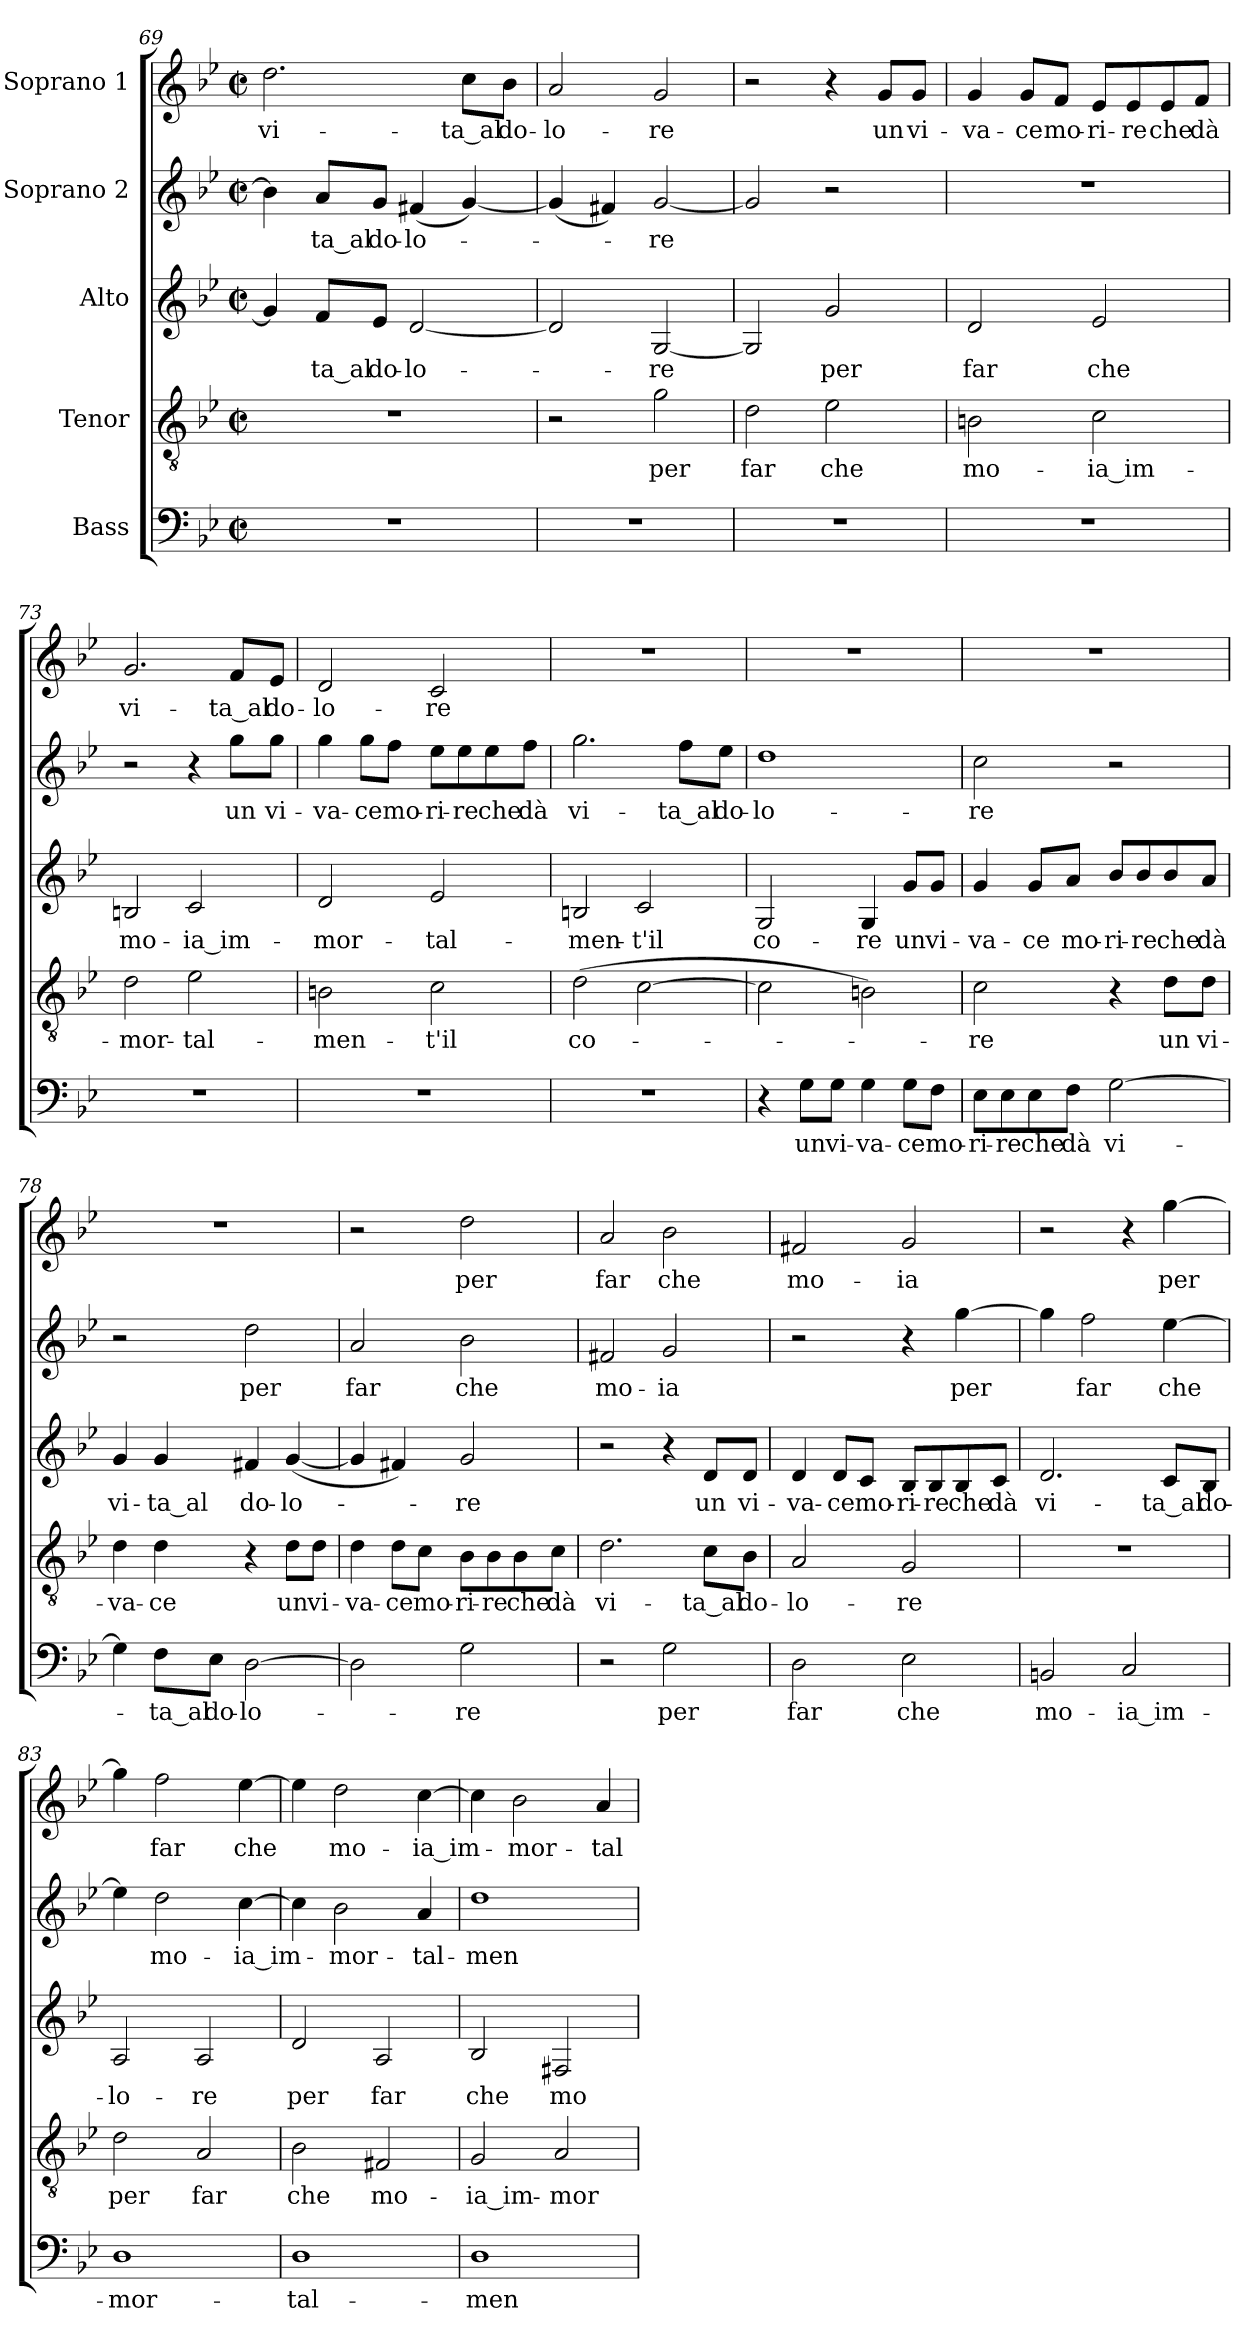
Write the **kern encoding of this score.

**kern	**text	**kern	**text	**kern	**text	**kern	**text	**kern	**text
*part5	*part5	*part4	*part4	*part3	*part3	*part2	*part2	*part1	*part1
*staff5	*staff5	*staff4	*staff4	*staff3	*staff3	*staff2	*staff2	*staff1	*staff1
*I"Bass	*	*I"Tenor	*	*I"Alto	*	*I"Soprano 2	*	*I"Soprano 1	*
*clefF4	*	*clefGv2	*	*clefG2	*	*clefG2	*	*clefG2	*
*k[b-e-]	*	*k[b-e-]	*	*k[b-e-]	*	*k[b-e-]	*	*k[b-e-]	*
*g:	*	*g:	*	*g:	*	*g:	*	*g:	*
*M2/2	*	*M2/2	*	*M2/2	*	*M2/2	*	*M2/2	*
*met(c|)	*	*met(c|)	*	*met(c|)	*	*met(c|)	*	*met(c|)	*
=69	=69	=69	=69	=69	=69	=69	=69	=69	=69
1r	.	1r	.	4g/]	.	4b-\]	.	2.dd\	vi-
.	.	.	.	8f/L	-ta_al	8a/L	-ta_al	.	.
.	.	.	.	8e-/J	do-	8g/J	do-	.	.
.	.	.	.	[2d/	-lo-	(4f#X/	-lo-	.	.
.	.	.	.	.	.	[4g/)	.	8cc\L	-ta_al
.	.	.	.	.	.	.	.	8b-\J	do-
!!LO:PB:g=z
=70	=70	=70	=70	=70	=70	=70	=70	=70	=70
1r	.	2r	.	2d/]	.	(4g/]	.	2a/	-lo-
.	.	.	.	.	.	4f#X/)	.	.	.
.	.	2g\	per	[2G/	-re	[2g/	-re	2g/	-re
=71	=71	=71	=71	=71	=71	=71	=71	=71	=71
1r	.	2d\	far	2G/]	.	2g/]	.	2r	.
.	.	2e-\	che	2g/	per	2r	.	4r	.
.	.	.	.	.	.	.	.	8g/L	un
.	.	.	.	.	.	.	.	8g/J	vi-
=72	=72	=72	=72	=72	=72	=72	=72	=72	=72
1r	.	2Bn\	mo-	2d/	far	1r	.	4g/	-va-
.	.	.	.	.	.	.	.	8g/L	-ce
.	.	.	.	.	.	.	.	8f/J	mo-
.	.	2c\	-ia_im-	2e-/	che	.	.	8e-/L	-ri-
.	.	.	.	.	.	.	.	8e-/	-re
.	.	.	.	.	.	.	.	8e-/	che
.	.	.	.	.	.	.	.	8f/J	dà
=73	=73	=73	=73	=73	=73	=73	=73	=73	=73
1r	.	2d\	-mor-	2Bn/	mo-	2r	.	2.g/	vi-
.	.	2e-\	-tal-	2c/	-ia_im-	4r	.	.	.
.	.	.	.	.	.	8gg\L	un	8f/L	-ta_al
.	.	.	.	.	.	8gg\J	vi-	8e-/J	do-
!!LO:LB:g=z
=74	=74	=74	=74	=74	=74	=74	=74	=74	=74
1r	.	2Bn\	-men-	2d/	-mor-	4gg\	-va-	2d/	-lo-
.	.	.	.	.	.	8gg\L	-ce	.	.
.	.	.	.	.	.	8ff\J	mo-	.	.
.	.	2c\	-t'il	2e-/	-tal-	8ee-\L	-ri-	2c/	-re
.	.	.	.	.	.	8ee-\	-re	.	.
.	.	.	.	.	.	8ee-\	che	.	.
.	.	.	.	.	.	8ff\J	dà	.	.
=75	=75	=75	=75	=75	=75	=75	=75	=75	=75
1r	.	(2d\	co-	2Bn/	-men-	2.gg\	vi-	1r	.
.	.	[2c\	.	2c/	-t'il	.	.	.	.
.	.	.	.	.	.	8ff\L	-ta_al	.	.
.	.	.	.	.	.	8ee-\J	do-	.	.
=76	=76	=76	=76	=76	=76	=76	=76	=76	=76
4r	.	2c\]	.	2G/	co-	1dd	-lo-	1r	.
8G\L	un	.	.	.	.	.	.	.	.
8G\J	vi-	.	.	.	.	.	.	.	.
4G\	-va-	2Bn\)	.	4G/	-re	.	.	.	.
8G\L	-ce	.	.	8g/L	un	.	.	.	.
8F\J	mo-	.	.	8g/J	vi-	.	.	.	.
=77	=77	=77	=77	=77	=77	=77	=77	=77	=77
8E-\L	-ri-	2c\	-re	4g/	-va-	2cc\	-re	1r	.
8E-\	-re	.	.	.	.	.	.	.	.
8E-\	che	.	.	8g/L	-ce	.	.	.	.
8F\J	dà	.	.	8a/J	mo-	.	.	.	.
[2G\	vi-	4r	.	8b-/L	-ri-	2r	.	.	.
.	.	.	.	8b-/	-re	.	.	.	.
.	.	8d\L	un	8b-/	che	.	.	.	.
.	.	8d\J	vi-	8a/J	dà	.	.	.	.
!!LO:LB:g=z
=78	=78	=78	=78	=78	=78	=78	=78	=78	=78
4G\]	.	4d\	-va-	4g/	vi-	2r	.	1r	.
8F\L	-ta_al	4d\	-ce	4g/	-ta_al	.	.	.	.
8E-\J	do-	.	.	.	.	.	.	.	.
[2D\	-lo-	4r	.	4f#X/	do-	2dd\	per	.	.
.	.	8d\L	un	([4g/	-lo-	.	.	.	.
.	.	8d\J	vi-	.	.	.	.	.	.
=79	=79	=79	=79	=79	=79	=79	=79	=79	=79
2D\]	.	4d\	-va-	4g/]	.	2a/	far	2r	.
.	.	8d\L	-ce	4f#X/)	.	.	.	.	.
.	.	8c\J	mo-	.	.	.	.	.	.
2G\	-re	8B-\L	-ri-	2g/	-re	2b-\	che	2dd\	per
.	.	8B-\	-re	.	.	.	.	.	.
.	.	8B-\	che	.	.	.	.	.	.
.	.	8c\J	dà	.	.	.	.	.	.
=80	=80	=80	=80	=80	=80	=80	=80	=80	=80
2r	.	2.d\	vi-	2r	.	2f#X/	mo-	2a/	far
2G\	per	.	.	4r	.	2g/	-ia	2b-\	che
.	.	8c\L	-ta_al	8d/L	un	.	.	.	.
.	.	8B-\J	do-	8d/J	vi-	.	.	.	.
=81	=81	=81	=81	=81	=81	=81	=81	=81	=81
2D\	far	2A/	-lo-	4d/	-va-	2r	.	2f#X/	mo-
.	.	.	.	8d/L	-ce	.	.	.	.
.	.	.	.	8c/J	mo-	.	.	.	.
2E-\	che	2G/	-re	8B-/L	-ri-	4r	.	2g/	-ia
.	.	.	.	8B-/	-re	.	.	.	.
.	.	.	.	8B-/	che	[4gg\	per	.	.
.	.	.	.	8c/J	dà	.	.	.	.
!!LO:PB:g=z
=82	=82	=82	=82	=82	=82	=82	=82	=82	=82
2BBn/	mo-	1r	.	2.d/	vi-	4gg\]	.	2r	.
.	.	.	.	.	.	2ff\	far	.	.
2C/	-ia_im-	.	.	.	.	.	.	4r	.
.	.	.	.	8c/L	-ta_al	[4ee-\	che	[4gg\	per
.	.	.	.	8B-/J	do-	.	.	.	.
=83	=83	=83	=83	=83	=83	=83	=83	=83	=83
1D	-mor-	2d\	per	2A/	-lo-	4ee-\]	.	4gg\]	.
.	.	.	.	.	.	2dd\	mo-	2ff\	far
.	.	2A/	far	2A/	-re	.	.	.	.
.	.	.	.	.	.	[4cc\	-ia_im-	[4ee-\	che
=84	=84	=84	=84	=84	=84	=84	=84	=84	=84
1D	-tal-	2B-\	che	2d/	per	4cc\]	.	4ee-\]	.
.	.	.	.	.	.	2b-\	-mor-	2dd\	mo-
.	.	2F#X/	mo-	2A/	far	.	.	.	.
.	.	.	.	.	.	4a/	-tal-	[4cc\	-ia_im-
=85	=85	=85	=85	=85	=85	=85	=85	=85	=85
1D	-men-	2G/	-ia_im-	2B-/	che	1dd	-men-	4cc\]	.
.	.	.	.	.	.	.	.	2b-\	-mor-
.	.	2A/	-mor-	2F#X/	mo-	.	.	.	.
.	.	.	.	.	.	.	.	4a/	-tal-
=	=	=	=	=	=	=	=	=	=
*-	*-	*-	*-	*-	*-	*-	*-	*-	*-
